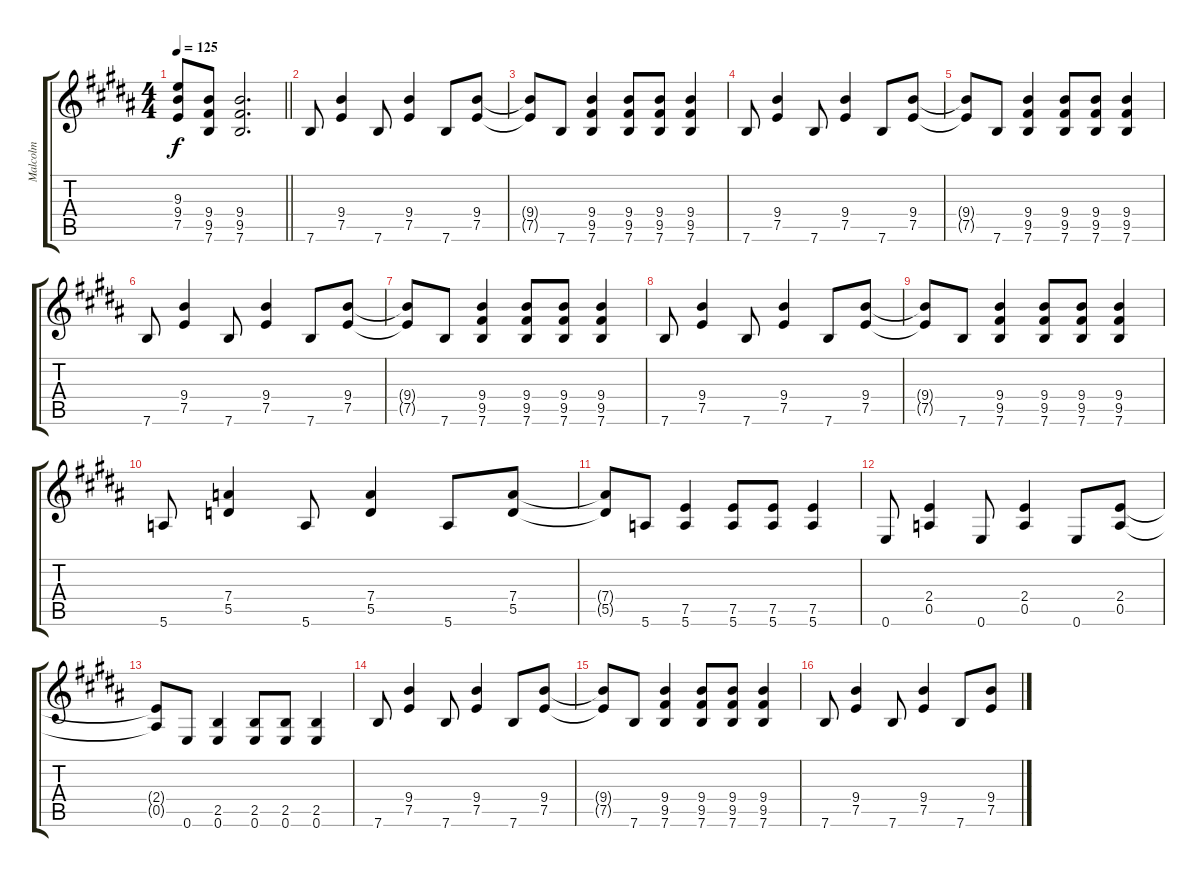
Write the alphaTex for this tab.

\track ("Malcolm" "Malcolm") {instrument overdrivenguitar}
\staff {score tabs}
\tuning (E4 B3 G3 D3 A2 E2) {hide}
\ts (4 4)
\tempo 125
\clef g2
\barLineRight lightlight
\ks b
(9.3{t} 9.4{t} 7.5{t}).8{dy f} (9.4 9.5 7.6).8 (9.4 9.5 7.6).2{d} |
7.6.8{volume 11} (9.4 7.5).4 7.6.8 (9.4 7.5).4 7.6.8 (9.4 7.5).8 |
(9.4{t} 7.5{t}).8 7.6.8 (9.4 9.5 7.6).4 (9.4 9.5 7.6).8 (9.4 9.5 7.6).8 (9.4 9.5 7.6).4 |
7.6.8 (9.4 7.5).4 7.6.8 (9.4 7.5).4 7.6.8 (9.4 7.5).8 |
(9.4{t} 7.5{t}).8 7.6.8 (9.4 9.5 7.6).4 (9.4 9.5 7.6).8 (9.4 9.5 7.6).8 (9.4 9.5 7.6).4 |
7.6.8 (9.4 7.5).4 7.6.8 (9.4 7.5).4 7.6.8 (9.4 7.5).8 |
(9.4{t} 7.5{t}).8 7.6.8 (9.4 9.5 7.6).4 (9.4 9.5 7.6).8 (9.4 9.5 7.6).8 (9.4 9.5 7.6).4 |
7.6.8 (9.4 7.5).4 7.6.8 (9.4 7.5).4 7.6.8 (9.4 7.5).8 |
(9.4{t} 7.5{t}).8 7.6.8 (9.4 9.5 7.6).4 (9.4 9.5 7.6).8 (9.4 9.5 7.6).8 (9.4 9.5 7.6).4 |
5.6.8 (7.4 5.5).4 5.6.8 (7.4 5.5).4 5.6.8 (7.4 5.5).8 |
(7.4{t} 5.5{t}).8 5.6.8 (7.5 5.6).4 (7.5 5.6).8 (7.5 5.6).8 (7.5 5.6).4 |
0.6.8 (2.4 0.5).4 0.6.8 (2.4 0.5).4 0.6.8 (2.4 0.5).8 |
(2.4{t} 0.5{t}).8 0.6.8 (2.5 0.6).4 (2.5 0.6).8 (2.5 0.6).8 (2.5 0.6).4 |
7.6.8 (9.4 7.5).4 7.6.8 (9.4 7.5).4 7.6.8 (9.4 7.5).8 |
(9.4{t} 7.5{t}).8 7.6.8 (9.4 9.5 7.6).4 (9.4 9.5 7.6).8 (9.4 9.5 7.6).8 (9.4 9.5 7.6).4 |
7.6.8 (9.4 7.5).4 7.6.8 (9.4 7.5).4 7.6.8 (9.4 7.5).8
